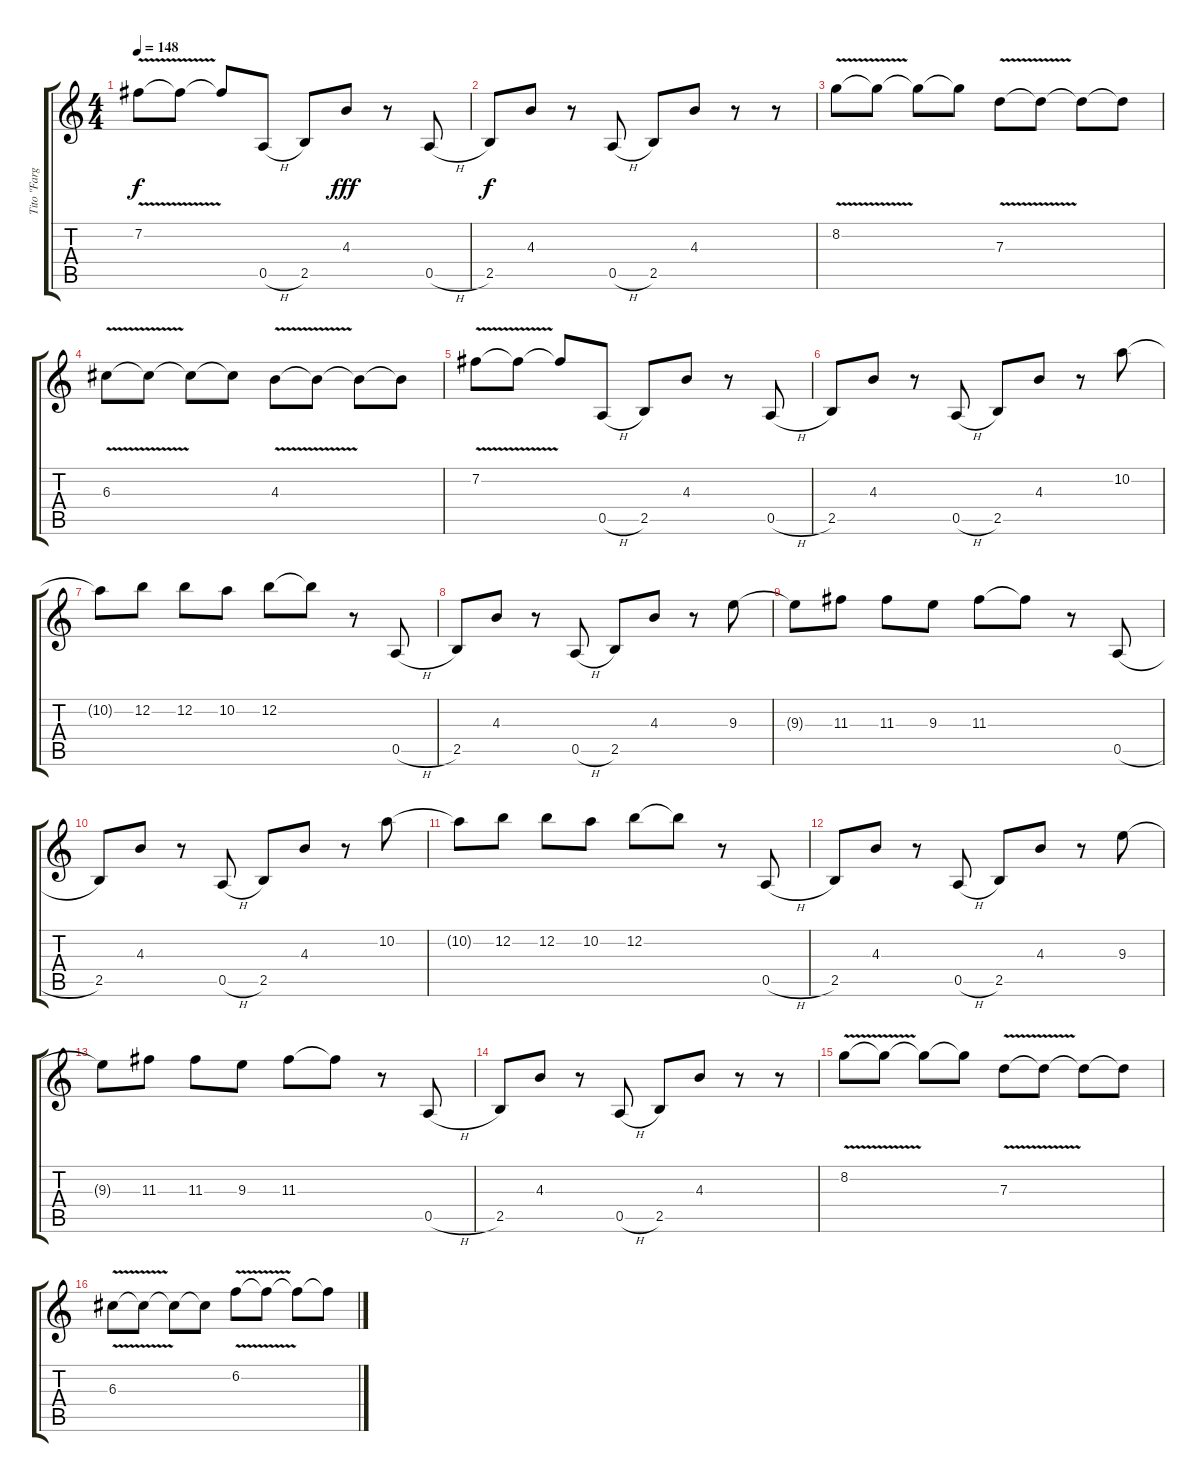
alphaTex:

\track ("Tito \"Fargo\"  D´Aviero[" "Tito \"Farg") {instrument overdrivenguitar}
\staff {score tabs}
\tuning (E4 B3 G3 D3 A2 E2) {hide}
\ts (4 4)
\tempo 148
\clef g2
\ks c
7.2{v}.8{dy f} 7.2{t}.8 7.2{t}.8 0.5{h}.8 2.5.8 4.3.8{dy fff} r.8 0.5{h}.8 |
2.5.8{dy f} 4.3.8 r.8 0.5{h}.8 2.5.8 4.3.8 r.8 r.8 |
8.2{v}.8 8.2{t}.8 8.2{t}.8 8.2{t}.8 7.3{v}.8 7.3{t}.8 7.3{t}.8 7.3{t}.8 |
6.3{v}.8 6.3{t}.8 6.3{t}.8 6.3{t}.8 4.3{v}.8 4.3{t}.8 4.3{t}.8 4.3{t}.8 |
7.2{v}.8 7.2{t}.8 7.2{t}.8 0.5{h}.8 2.5.8 4.3.8 r.8 0.5{h}.8 |
2.5.8 4.3.8 r.8 0.5{h}.8 2.5.8 4.3.8 r.8 10.2.8 |
10.2{t}.8 12.2.8 12.2.8 10.2.8 12.2.8 12.2{t}.8 r.8 0.5{h}.8 |
2.5.8 4.3.8 r.8 0.5{h}.8 2.5.8 4.3.8 r.8 9.3.8 |
9.3{t}.8 11.3.8 11.3.8 9.3.8 11.3.8 11.3{t}.8 r.8 0.5{h}.8 |
2.5.8 4.3.8 r.8 0.5{h}.8 2.5.8 4.3.8 r.8 10.2.8 |
10.2{t}.8 12.2.8 12.2.8 10.2.8 12.2.8 12.2{t}.8 r.8 0.5{h}.8 |
2.5.8 4.3.8 r.8 0.5{h}.8 2.5.8 4.3.8 r.8 9.3.8 |
9.3{t}.8 11.3.8 11.3.8 9.3.8 11.3.8 11.3{t}.8 r.8 0.5{h}.8 |
2.5.8 4.3.8 r.8 0.5{h}.8 2.5.8 4.3.8 r.8 r.8 |
8.2{v}.8 8.2{t}.8 8.2{t}.8 8.2{t}.8 7.3{v}.8 7.3{t}.8 7.3{t}.8 7.3{t}.8 |
6.3{v}.8 6.3{t}.8 6.3{t}.8 6.3{t}.8 6.2{v}.8 6.2{t}.8 6.2{t}.8 6.2{t}.8
